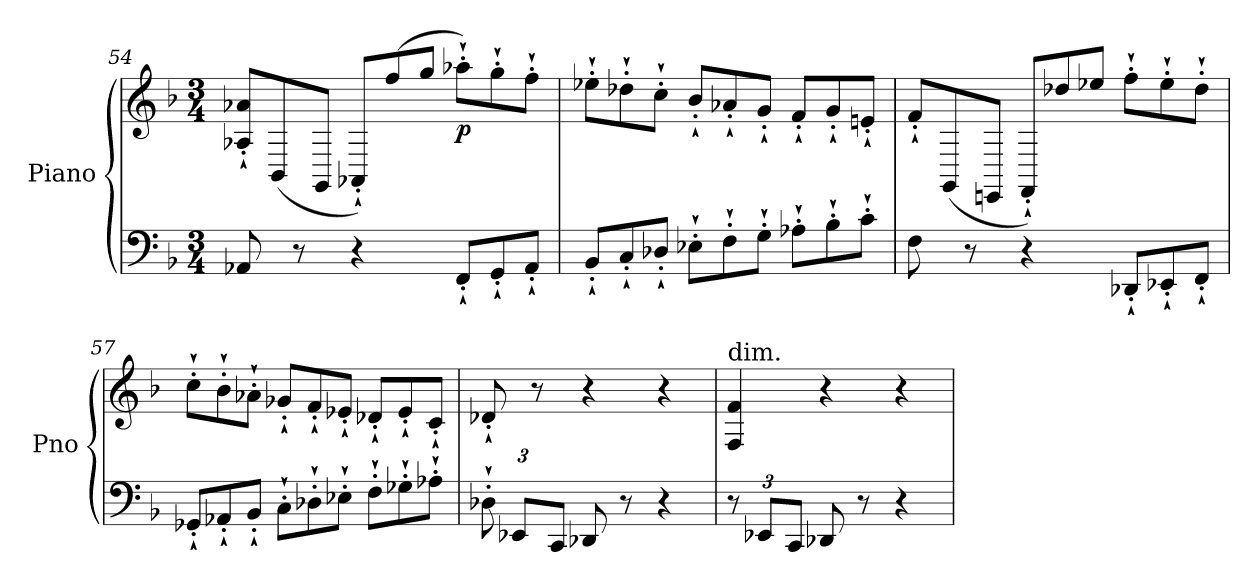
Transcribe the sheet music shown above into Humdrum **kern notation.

**kern	**kern	**dynam
*part1	*part1	*part1
*staff2	*staff1	*staff1/2
*I"Piano	*	*
*I'Pno	*	*
!!LO:LB:g=z
*clefF4	*clefG2	*
*k[b-]	*k[b-]	*
*F:	*F:	*
*M3/4	*M3/4	*
*	*Xtuplet	*
=54	=54	=54
8AA-X/	12A-X/'` 12a-X/'`L	.
.	(<12BB-/	.
8r	.	.
.	12GG/J	.
4r	12AA-X'`/L)	.
.	(>12ff/	.
.	12gg/J	.
*Xtuplet	*	*
!	!	!LO:DY:b
12FF'`/L	12aa-X'`\L)	p
12GG'`/	12gg'`\	.
12AA-'`/J	12ff'`\J	.
=55	=55	=55
12BB-'`/L	12ee-X'`\L	.
12C'`/	12dd-X'`\	.
12D-X'`/J	12cc'`\J	.
12E-X'`\L	12b-'`/L	.
12F'`\	12a-X'`/	.
12G'`\J	12g'`/J	.
12A-X'`\L	12f'`/L	.
12B-'`\	12g'`/	.
12c'`\J	12en'`/J	.
=56	=56	=56
8F\	12f'`/L	.
.	(<12GG/	.
8r	.	.
.	12EEn/J	.
4r	12FF'`/L)	.
.	12dd-X/	.
.	12ee-X/J	.
12DD-X'`/L	12ff'`\L	.
12EE-X'`/	12ee-'`\	.
12FF'`/J	12dd-'`\J	.
!!LO:PB:g=z
=57	=57	=57
12GG-X'`/L	12cc'`\L	.
12AA-X'`/	12b-'`\	.
12BB-'`/J	12a-X'`\J	.
12C'`\L	12g-X'`/L	.
12D-X'`\	12f'`/	.
12E-X'`\J	12e-X'`/J	.
12F'`\L	12d-X'`/L	.
12G-X'`\	12e-'`/	.
12A-X'`\J	12c'`/J	.
=58	=58	=58
*tuplet	*	*
*Xbrackettup	*	*
12D-X'`\	8d-X'`/	.
12EE-X/L	.	.
.	8r	.
12CC/J	.	.
8DD-X/	4r	.
8r	.	.
4r	4r	.
=59	=59	=59
!	!LO:TX:a:t=dim.	!
12r	4F/ 4f/	.
12EE-X/L	.	.
12CC/J	.	.
8DD-X/	4r	.
8r	.	.
4r	4r	.
=	=	=
*-	*-	*-
